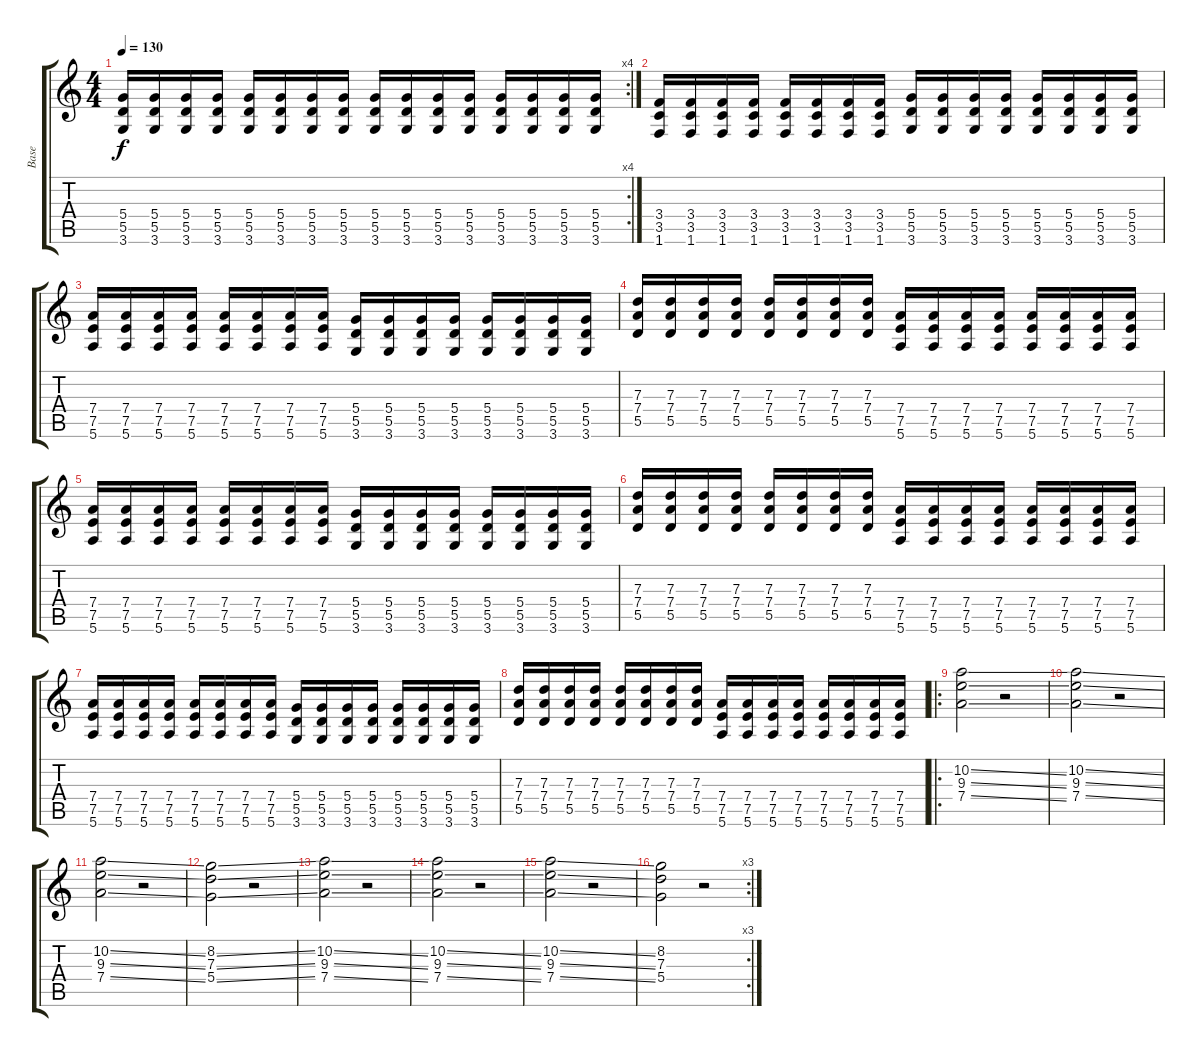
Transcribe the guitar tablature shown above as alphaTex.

\track ("Base" "Base") {instrument overdrivenguitar}
\staff {score tabs}
\tuning (E4 B3 G3 D3 A2 E2) {hide}
\rc 4
\ts (4 4)
\tempo 130
\clef g2
\ks c
(5.4 5.5 3.6).16{dy f} (5.4 5.5 3.6).16 (5.4 5.5 3.6).16 (5.4 5.5 3.6).16 (5.4 5.5 3.6).16 (5.4 5.5 3.6).16 (5.4 5.5 3.6).16 (5.4 5.5 3.6).16 (5.4 5.5 3.6).16 (5.4 5.5 3.6).16 (5.4 5.5 3.6).16 (5.4 5.5 3.6).16 (5.4 5.5 3.6).16 (5.4 5.5 3.6).16 (5.4 5.5 3.6).16 (5.4 5.5 3.6).16 |
(3.4 3.5 1.6).16 (3.4 3.5 1.6).16 (3.4 3.5 1.6).16 (3.4 3.5 1.6).16 (3.4 3.5 1.6).16 (3.4 3.5 1.6).16 (3.4 3.5 1.6).16 (3.4 3.5 1.6).16 (5.4 5.5 3.6).16 (5.4 5.5 3.6).16 (5.4 5.5 3.6).16 (5.4 5.5 3.6).16 (5.4 5.5 3.6).16 (5.4 5.5 3.6).16 (5.4 5.5 3.6).16 (5.4 5.5 3.6).16 |
(7.4 7.5 5.6).16 (7.4 7.5 5.6).16 (7.4 7.5 5.6).16 (7.4 7.5 5.6).16 (7.4 7.5 5.6).16 (7.4 7.5 5.6).16 (7.4 7.5 5.6).16 (7.4 7.5 5.6).16 (5.4 5.5 3.6).16 (5.4 5.5 3.6).16 (5.4 5.5 3.6).16 (5.4 5.5 3.6).16 (5.4 5.5 3.6).16 (5.4 5.5 3.6).16 (5.4 5.5 3.6).16 (5.4 5.5 3.6).16 |
(7.3 7.4 5.5).16 (7.3 7.4 5.5).16 (7.3 7.4 5.5).16 (7.3 7.4 5.5).16 (7.3 7.4 5.5).16 (7.3 7.4 5.5).16 (7.3 7.4 5.5).16 (7.3 7.4 5.5).16 (7.4 7.5 5.6).16 (7.4 7.5 5.6).16 (7.4 7.5 5.6).16 (7.4 7.5 5.6).16 (7.4 7.5 5.6).16 (7.4 7.5 5.6).16 (7.4 7.5 5.6).16 (7.4 7.5 5.6).16 |
(7.4 7.5 5.6).16 (7.4 7.5 5.6).16 (7.4 7.5 5.6).16 (7.4 7.5 5.6).16 (7.4 7.5 5.6).16 (7.4 7.5 5.6).16 (7.4 7.5 5.6).16 (7.4 7.5 5.6).16 (5.4 5.5 3.6).16 (5.4 5.5 3.6).16 (5.4 5.5 3.6).16 (5.4 5.5 3.6).16 (5.4 5.5 3.6).16 (5.4 5.5 3.6).16 (5.4 5.5 3.6).16 (5.4 5.5 3.6).16 |
(7.3 7.4 5.5).16 (7.3 7.4 5.5).16 (7.3 7.4 5.5).16 (7.3 7.4 5.5).16 (7.3 7.4 5.5).16 (7.3 7.4 5.5).16 (7.3 7.4 5.5).16 (7.3 7.4 5.5).16 (7.4 7.5 5.6).16 (7.4 7.5 5.6).16 (7.4 7.5 5.6).16 (7.4 7.5 5.6).16 (7.4 7.5 5.6).16 (7.4 7.5 5.6).16 (7.4 7.5 5.6).16 (7.4 7.5 5.6).16 |
(7.4 7.5 5.6).16 (7.4 7.5 5.6).16 (7.4 7.5 5.6).16 (7.4 7.5 5.6).16 (7.4 7.5 5.6).16 (7.4 7.5 5.6).16 (7.4 7.5 5.6).16 (7.4 7.5 5.6).16 (5.4 5.5 3.6).16 (5.4 5.5 3.6).16 (5.4 5.5 3.6).16 (5.4 5.5 3.6).16 (5.4 5.5 3.6).16 (5.4 5.5 3.6).16 (5.4 5.5 3.6).16 (5.4 5.5 3.6).16 |
(7.3 7.4 5.5).16 (7.3 7.4 5.5).16 (7.3 7.4 5.5).16 (7.3 7.4 5.5).16 (7.3 7.4 5.5).16 (7.3 7.4 5.5).16 (7.3 7.4 5.5).16 (7.3 7.4 5.5).16 (7.4 7.5 5.6).16 (7.4 7.5 5.6).16 (7.4 7.5 5.6).16 (7.4 7.5 5.6).16 (7.4 7.5 5.6).16 (7.4 7.5 5.6).16 (7.4 7.5 5.6).16 (7.4 7.5 5.6).16 |
\ro
(10.2{ss} 9.3{ss} 7.4{ss}).2 r.2 |
(10.2{ss} 9.3{ss} 7.4{ss}).2 r.2 |
(10.2{ss} 9.3{ss} 7.4{ss}).2 r.2 |
(8.2{ss} 7.3{ss} 5.4{ss}).2 r.2 |
(10.2{ss} 9.3{ss} 7.4{ss}).2 r.2 |
(10.2{ss} 9.3{ss} 7.4{ss}).2 r.2 |
(10.2{ss} 9.3{ss} 7.4{ss}).2 r.2 |
\rc 3
(8.2 7.3 5.4{ss}).2 r.2
